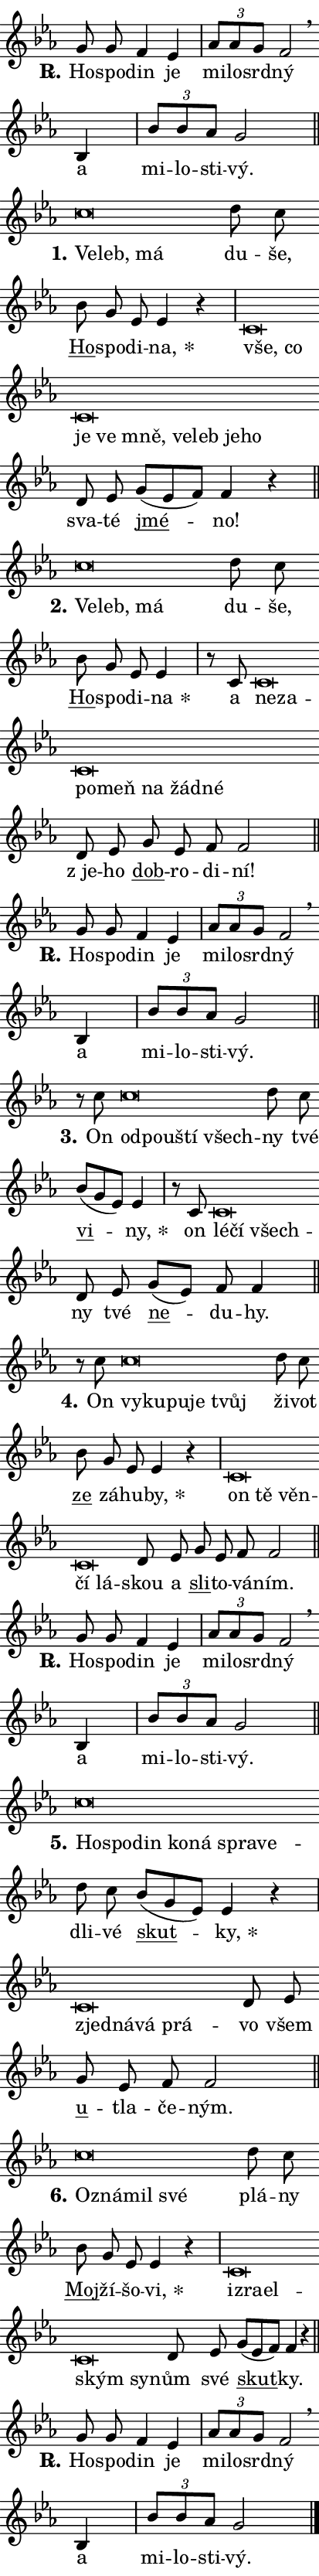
\version "2.24.0"
\header { tagline = "" }
\paper {
  indent = 0\cm
  top-margin = 0\cm
  right-margin = 0\cm
  bottom-margin = 0\cm
  left-margin = 0\cm
  paper-width = 7\cm
  page-breaking = #ly:one-page-breaking
  system-system-spacing.basic-distance = #11
  score-system-spacing.basic-distance = #11
  ragged-last = ##f
}


%% Author: Thomas Morley
%% https://lists.gnu.org/archive/html/lilypond-user/2020-05/msg00002.html
#(define (line-position grob)
"Returns position of @var[grob} in current system:
   @code{'start}, if at first time-step
   @code{'end}, if at last time-step
   @code{'middle} otherwise
"
  (let* ((col (ly:item-get-column grob))
         (ln (ly:grob-object col 'left-neighbor))
         (rn (ly:grob-object col 'right-neighbor))
         (col-to-check-left (if (ly:grob? ln) ln col))
         (col-to-check-right (if (ly:grob? rn) rn col))
         (break-dir-left
           (and
             (ly:grob-property col-to-check-left 'non-musical #f)
             (ly:item-break-dir col-to-check-left)))
         (break-dir-right
           (and
             (ly:grob-property col-to-check-right 'non-musical #f)
             (ly:item-break-dir col-to-check-right))))
        (cond ((eqv? 1 break-dir-left) 'start)
              ((eqv? -1 break-dir-right) 'end)
              (else 'middle))))

#(define (tranparent-at-line-position vctor)
  (lambda (grob)
  "Relying on @code{line-position} select the relevant enry from @var{vctor}.
Used to determine transparency,"
    (case (line-position grob)
      ((end) (not (vector-ref vctor 0)))
      ((middle) (not (vector-ref vctor 1)))
      ((start) (not (vector-ref vctor 2))))))

noteHeadBreakVisibility =
#(define-music-function (break-visibility)(vector?)
"Makes @code{NoteHead}s transparent relying on @var{break-visibility}"
#{
  \override NoteHead.transparent =
    #(tranparent-at-line-position break-visibility)
#})

#(define delete-ledgers-for-transparent-note-heads
  (lambda (grob)
    "Reads whether a @code{NoteHead} is transparent.
If so this @code{NoteHead} is removed from @code{'note-heads} from
@var{grob}, which is supposed to be @code{LedgerLineSpanner}.
As a result ledgers are not printed for this @code{NoteHead}"
    (let* ((nhds-array (ly:grob-object grob 'note-heads))
           (nhds-list
             (if (ly:grob-array? nhds-array)
                 (ly:grob-array->list nhds-array)
                 '()))
           ;; Relies on the transparent-property being done before
           ;; Staff.LedgerLineSpanner.after-line-breaking is executed.
           ;; This is fragile ...
           (to-keep
             (remove
               (lambda (nhd)
                 (ly:grob-property nhd 'transparent #f))
               nhds-list)))
      ;; TODO find a better method to iterate over grob-arrays, similiar
      ;; to filter/remove etc for lists
      ;; For now rebuilt from scratch
      (set! (ly:grob-object grob 'note-heads)  '())
      (for-each
        (lambda (nhd)
          (ly:pointer-group-interface::add-grob grob 'note-heads nhd))
        to-keep))))

hideNotes = {
  \noteHeadBreakVisibility #begin-of-line-visible
}
unHideNotes = {
  \noteHeadBreakVisibility #all-visible
}

% work-around for resetting accidentals
% https://lilypond.org/doc/v2.23/Documentation/notation/displaying-rhythms#unmetered-music
cadenzaMeasure = {
  \cadenzaOff
  \partial 1024 s1024
  \cadenzaOn
}

#(define-markup-command (accent layout props text) (markup?)
  "Underline accented syllable"
  (interpret-markup layout props
    #{\markup \override #'(offset . 4.3) \underline { #text }#}))

responsum = \markup \concat {
  "R" \hspace #-1.05 \path #0.1 #'((moveto 0 0.07) (lineto 0.9 0.8)) \hspace #0.05 "."
}

\layout {
    \context {
        \Staff
        \remove "Time_signature_engraver"
        \override LedgerLineSpanner.after-line-breaking = #delete-ledgers-for-transparent-note-heads
    }
    \context {
        \Voice {
            \override NoteHead.output-attributes = #'((class . "notehead"))
            \override Hairpin.height = #0.55
        }
    }
    \context {
        \Lyrics {
            \override StanzaNumber.output-attributes = #'((class . "stanzanumber"))
            \override LyricSpace.minimum-distance = #0.9
            \override LyricText.font-name = #"TeX Gyre Schola"
            \override LyricText.font-size = 1
            \override StanzaNumber.font-name = #"TeX Gyre Schola Bold"
            \override StanzaNumber.font-size = 1
        }
    }
}

% magnetic-lyrics.ily
%
%   written by
%     Jean Abou Samra <jean@abou-samra.fr>
%     Werner Lemberg <wl@gnu.org>
%
%   adapted by
%     Jiri Hon <jiri.hon@gmail.com>
%
% Version 2022-Apr-15

% https://www.mail-archive.com/lilypond-user@gnu.org/msg149350.html

#(define (Left_hyphen_pointer_engraver context)
   "Collect syllable-hyphen-syllable occurrences in lyrics and store
them in properties.  This engraver only looks to the left.  For
example, if the lyrics input is @code{foo -- bar}, it does the
following.

@itemize @bullet
@item
Set the @code{text} property of the @code{LyricHyphen} grob between
@q{foo} and @q{bar} to @code{foo}.

@item
Set the @code{left-hyphen} property of the @code{LyricText} grob with
text @q{foo} to the @code{LyricHyphen} grob between @q{foo} and
@q{bar}.
@end itemize

Use this auxiliary engraver in combination with the
@code{lyric-@/text::@/apply-@/magnetic-@/offset!} hook."
   (let ((hyphen #f)
         (text #f))
     (make-engraver
      (acknowledgers
       ((lyric-syllable-interface engraver grob source-engraver)
        (set! text grob)))
      (end-acknowledgers
       ((lyric-hyphen-interface engraver grob source-engraver)
        ;(when (not (grob::has-interface grob 'lyric-space-interface))
          (set! hyphen grob)));)
      ((stop-translation-timestep engraver)
       (when (and text hyphen)
         (ly:grob-set-object! text 'left-hyphen hyphen))
       (set! text #f)
       (set! hyphen #f)))))

#(define (lyric-text::apply-magnetic-offset! grob)
   "If the space between two syllables is less than the value in
property @code{LyricText@/.details@/.squash-threshold}, move the right
syllable to the left so that it gets concatenated with the left
syllable.

Use this function as a hook for
@code{LyricText@/.after-@/line-@/breaking} if the
@code{Left_@/hyphen_@/pointer_@/engraver} is active."
   (let ((hyphen (ly:grob-object grob 'left-hyphen #f)))
     (when hyphen
       (let ((left-text (ly:spanner-bound hyphen LEFT)))
         (when (grob::has-interface left-text 'lyric-syllable-interface)
           (let* ((common (ly:grob-common-refpoint grob left-text X))
                  (this-x-ext (ly:grob-extent grob common X))
                  (left-x-ext
                   (begin
                     ;; Trigger magnetism for left-text.
                     (ly:grob-property left-text 'after-line-breaking)
                     (ly:grob-extent left-text common X)))
                  ;; `delta` is the gap width between two syllables.
                  (delta (- (interval-start this-x-ext)
                            (interval-end left-x-ext)))
                  (details (ly:grob-property grob 'details))
                  (threshold (assoc-get 'squash-threshold details 0.2)))
             (when (< delta threshold)
               (let* (;; We have to manipulate the input text so that
                      ;; ligatures crossing syllable boundaries are not
                      ;; disabled.  For languages based on the Latin
                      ;; script this is essentially a beautification.
                      ;; However, for non-Western scripts it can be a
                      ;; necessity.
                      (lt (ly:grob-property left-text 'text))
                      (rt (ly:grob-property grob 'text))
                      (is-space (grob::has-interface hyphen 'lyric-space-interface))
                      (space (if is-space " " ""))
                      (space-markup (grob-interpret-markup grob " "))
                      (space-size (interval-length (ly:stencil-extent space-markup X)))
                      (extra-delta (if is-space space-size 0))
                      ;; Append new syllable.
                      (ltrt-space (if (and (string? lt) (string? rt))
                                (string-append lt space rt)
                                (make-concat-markup (list lt space rt))))
                      ;; Right-align `ltrt` to the right side.
                      (ltrt-space-markup (grob-interpret-markup
                               grob
                               (make-translate-markup
                                (cons (interval-length this-x-ext) 0)
                                (make-right-align-markup ltrt-space)))))
                 (begin
                   ;; Don't print `left-text`.
                   (ly:grob-set-property! left-text 'stencil #f)
                   ;; Set text and stencil (which holds all collected
                   ;; syllables so far) and shift it to the left.
                   (ly:grob-set-property! grob 'text ltrt-space)
                   (ly:grob-set-property! grob 'stencil ltrt-space-markup)
                   (ly:grob-translate-axis! grob (- (- delta extra-delta)) X))))))))))


#(define (lyric-hyphen::displace-bounds-first grob)
   ;; Make very sure this callback isn't triggered too early.
   (let ((left (ly:spanner-bound grob LEFT))
         (right (ly:spanner-bound grob RIGHT)))
     (ly:grob-property left 'after-line-breaking)
     (ly:grob-property right 'after-line-breaking)
     (ly:lyric-hyphen::print grob)))

squashThreshold = #0.4

\layout {
  \context {
    \Lyrics
    \consists #Left_hyphen_pointer_engraver
    \override LyricText.after-line-breaking =
      #lyric-text::apply-magnetic-offset!
    \override LyricHyphen.stencil = #lyric-hyphen::displace-bounds-first
    \override LyricText.details.squash-threshold = \squashThreshold
    \override LyricHyphen.minimum-distance = 0
    \override LyricHyphen.minimum-length = \squashThreshold
  }
}

squash = \override LyricText.details.squash-threshold = 9999
unSquash = \override LyricText.details.squash-threshold = \squashThreshold

left = \override LyricText.self-alignment-X = #LEFT
unLeft = \revert LyricText.self-alignment-X

starOffset = #(lambda (grob) 
                (let ((x_offset (ly:self-alignment-interface::aligned-on-x-parent grob)))
                  (if (= x_offset 0) 0 (+ x_offset 1.2))))

star = #(define-music-function (syllable)(string?)
"Append star separator at the end of a syllable"
#{
  \once \override LyricText.X-offset = #starOffset
  \lyricmode { \markup {
    #syllable
    \override #'((font-name . "TeX Gyre Schola Bold")) \hspace #0.2 \lower #0.65 \larger "*"
  } }
#})

starAccent = #(define-music-function (syllable)(string?)
"Append star separator at the end of a syllable and make accent"
#{
  \once \override LyricText.X-offset = #starOffset
  \lyricmode { \markup {
    \accent #syllable
    \override #'((font-name . "TeX Gyre Schola Bold")) \hspace #0.2 \lower #0.65 \larger "*"
  } }
#})

breath = #(define-music-function (syllable)(string?)
"Append breathing indicator at the end of a syllable"
#{
  \lyricmode { \markup { #syllable "+" } }
#})

optionalBreath = #(define-music-function (syllable)(string?)
"Append optional breathing indicator at the end of a syllable"
#{
  \lyricmode { \markup { #syllable "(+)" } }
#})


\score {
    <<
        \new Voice = "melody" { \cadenzaOn \key es \major \relative { g'8 g f4 es \cadenzaMeasure \bar "|" \tuplet 3/2 { as8[ as g] } f2 \breathe \bar "" bes,4 \cadenzaMeasure \bar "|" \tuplet 3/2 {bes'8[ bes as] } g2 \cadenzaMeasure \bar "||" \break } }
        \new Lyrics \lyricsto "melody" { \lyricmode { \set stanza = \responsum
Ho -- spo -- din je mi -- lo -- srd -- ný a mi -- lo -- sti -- vý. } }
    >>
    \layout {}
}

\score {
    <<
        \new Voice = "melody" { \cadenzaOn \key es \major \relative { c''\breve*1/16 \hideNotes \breve*1/16 \breve*1/16 \bar "" \unHideNotes d8 c \bar "" bes g es es4 r \cadenzaMeasure \bar "|" c\breve*1/16 \hideNotes \breve*1/16 \bar "" \breve*1/16 \bar "" \breve*1/16 \bar "" \breve*1/16 \bar "" \breve*1/16 \bar "" \breve*1/16 \bar "" \breve*1/16 \breve*1/16 \bar "" \unHideNotes d8 es \bar "" g[( es f)] f4 r \cadenzaMeasure \bar "||" \break } }
        \new Lyrics \lyricsto "melody" { \lyricmode { \set stanza = "1."
\left Ve -- \squash leb, má \unLeft \unSquash du -- še, \markup \accent Ho -- spo -- di -- \star na, \left vše, \squash co je ve mně, ve -- leb je -- ho \unLeft \unSquash sva -- té \markup \accent jmé -- no! } }
    >>
    \layout {}
}

\score {
    <<
        \new Voice = "melody" { \cadenzaOn \key es \major \relative { c''\breve*1/16 \hideNotes \breve*1/16 \breve*1/16 \bar "" \unHideNotes d8 c \bar "" bes g es es4 \cadenzaMeasure \bar "|" r8 c8 c\breve*1/16 \hideNotes \breve*1/16 \bar "" \breve*1/16 \bar "" \breve*1/16 \bar "" \breve*1/16 \bar "" \breve*1/16 \breve*1/16 \bar "" \unHideNotes d8 es \bar "" g es f f2 \cadenzaMeasure \bar "||" \break } }
        \new Lyrics \lyricsto "melody" { \lyricmode { \set stanza = "2."
\left Ve -- \squash leb, má \unLeft \unSquash du -- še, \markup \accent Ho -- spo -- di -- \star na a \left ne -- \squash za -- po -- meň na žád -- né \unLeft \unSquash "z je" -- ho \markup \accent dob -- ro -- di -- ní! } }
    >>
    \layout {}
}

\score {
    <<
        \new Voice = "melody" { \cadenzaOn \key es \major \relative { g'8 g f4 es \cadenzaMeasure \bar "|" \tuplet 3/2 { as8[ as g] } f2 \breathe \bar "" bes,4 \cadenzaMeasure \bar "|" \tuplet 3/2 {bes'8[ bes as] } g2 \cadenzaMeasure \bar "||" \break } }
        \new Lyrics \lyricsto "melody" { \lyricmode { \set stanza = \responsum
Ho -- spo -- din je mi -- lo -- srd -- ný a mi -- lo -- sti -- vý. } }
    >>
    \layout {}
}

\score {
    <<
        \new Voice = "melody" { \cadenzaOn \key es \major \relative { r8 c''8 c\breve*1/16 \hideNotes \breve*1/16 \bar "" \breve*1/16 \breve*1/16 \bar "" \unHideNotes d8 c \bar "" bes[( g es)] es4 \cadenzaMeasure \bar "|" r8 c8 c\breve*1/16 \hideNotes \breve*1/16 \breve*1/16 \bar "" \unHideNotes d8 es \bar "" g[( es)] f f4 \cadenzaMeasure \bar "||" \break } }
        \new Lyrics \lyricsto "melody" { \lyricmode { \set stanza = "3."
On \left od -- \squash pou -- ští všech -- \unLeft \unSquash ny tvé \markup \accent vi -- \star ny, on \left lé -- \squash čí všech -- \unLeft \unSquash ny tvé \markup \accent ne -- du -- hy. } }
    >>
    \layout {}
}

\score {
    <<
        \new Voice = "melody" { \cadenzaOn \key es \major \relative { r8 c''8 c\breve*1/16 \hideNotes \breve*1/16 \bar "" \breve*1/16 \bar "" \breve*1/16 \breve*1/16 \bar "" \unHideNotes d8 c \bar "" bes g es es4 r \cadenzaMeasure \bar "|" c\breve*1/16 \hideNotes \breve*1/16 \bar "" \breve*1/16 \bar "" \breve*1/16 \breve*1/16 \bar "" \unHideNotes d8 es \bar "" g es f f2 \cadenzaMeasure \bar "||" \break } }
        \new Lyrics \lyricsto "melody" { \lyricmode { \set stanza = "4."
On \left vy -- \squash ku -- pu -- je tvůj \unLeft \unSquash ži -- vot \markup \accent ze zá -- hu -- \star by, \left on \squash tě věn -- čí lá -- \unLeft \unSquash skou a \markup \accent sli -- to -- vá -- ním. } }
    >>
    \layout {}
}

\score {
    <<
        \new Voice = "melody" { \cadenzaOn \key es \major \relative { g'8 g f4 es \cadenzaMeasure \bar "|" \tuplet 3/2 { as8[ as g] } f2 \breathe \bar "" bes,4 \cadenzaMeasure \bar "|" \tuplet 3/2 {bes'8[ bes as] } g2 \cadenzaMeasure \bar "||" \break } }
        \new Lyrics \lyricsto "melody" { \lyricmode { \set stanza = \responsum
Ho -- spo -- din je mi -- lo -- srd -- ný a mi -- lo -- sti -- vý. } }
    >>
    \layout {}
}

\score {
    <<
        \new Voice = "melody" { \cadenzaOn \key es \major \relative { c''\breve*1/16 \hideNotes \breve*1/16 \bar "" \breve*1/16 \bar "" \breve*1/16 \bar "" \breve*1/16 \bar "" \breve*1/16 \breve*1/16 \bar "" \unHideNotes d8 c \bar "" bes[( g es)] es4 r \cadenzaMeasure \bar "|" c\breve*1/16 \hideNotes \breve*1/16 \bar "" \breve*1/16 \breve*1/16 \bar "" \unHideNotes d8 es \bar "" g es f f2 \cadenzaMeasure \bar "||" \break } }
        \new Lyrics \lyricsto "melody" { \lyricmode { \set stanza = "5."
\left Ho -- \squash spo -- din ko -- ná spra -- ve -- \unLeft \unSquash dli -- vé \markup \accent skut -- \star ky, \left zjed -- \squash ná -- vá prá -- \unLeft \unSquash vo všem \markup \accent u -- tla -- če -- ným. } }
    >>
    \layout {}
}

\score {
    <<
        \new Voice = "melody" { \cadenzaOn \key es \major \relative { c''\breve*1/16 \hideNotes \breve*1/16 \bar "" \breve*1/16 \breve*1/16 \bar "" \unHideNotes d8 c \bar "" bes g es es4 r \cadenzaMeasure \bar "|" c\breve*1/16 \hideNotes \breve*1/16 \bar "" \breve*1/16 \bar "" \breve*1/16 \breve*1/16 \bar "" \unHideNotes d8 es \bar "" g[( es f)] f4 r \cadenzaMeasure \bar "||" \break } }
        \new Lyrics \lyricsto "melody" { \lyricmode { \set stanza = "6."
\left Oz -- \squash ná -- mil své \unLeft \unSquash plá -- ny \markup \accent Moj -- ží -- šo -- \star vi, \left iz -- \squash ra -- el -- ským sy -- \unLeft \unSquash nům své \markup \accent skut -- ky. } }
    >>
    \layout {}
}

\score {
    <<
        \new Voice = "melody" { \cadenzaOn \key es \major \relative { g'8 g f4 es \cadenzaMeasure \bar "|" \tuplet 3/2 { as8[ as g] } f2 \breathe \bar "" bes,4 \cadenzaMeasure \bar "|" \tuplet 3/2 {bes'8[ bes as] } g2 \cadenzaMeasure \bar "||" \break } \bar "|." }
        \new Lyrics \lyricsto "melody" { \lyricmode { \set stanza = \responsum
Ho -- spo -- din je mi -- lo -- srd -- ný a mi -- lo -- sti -- vý. } }
    >>
    \layout {}
}
